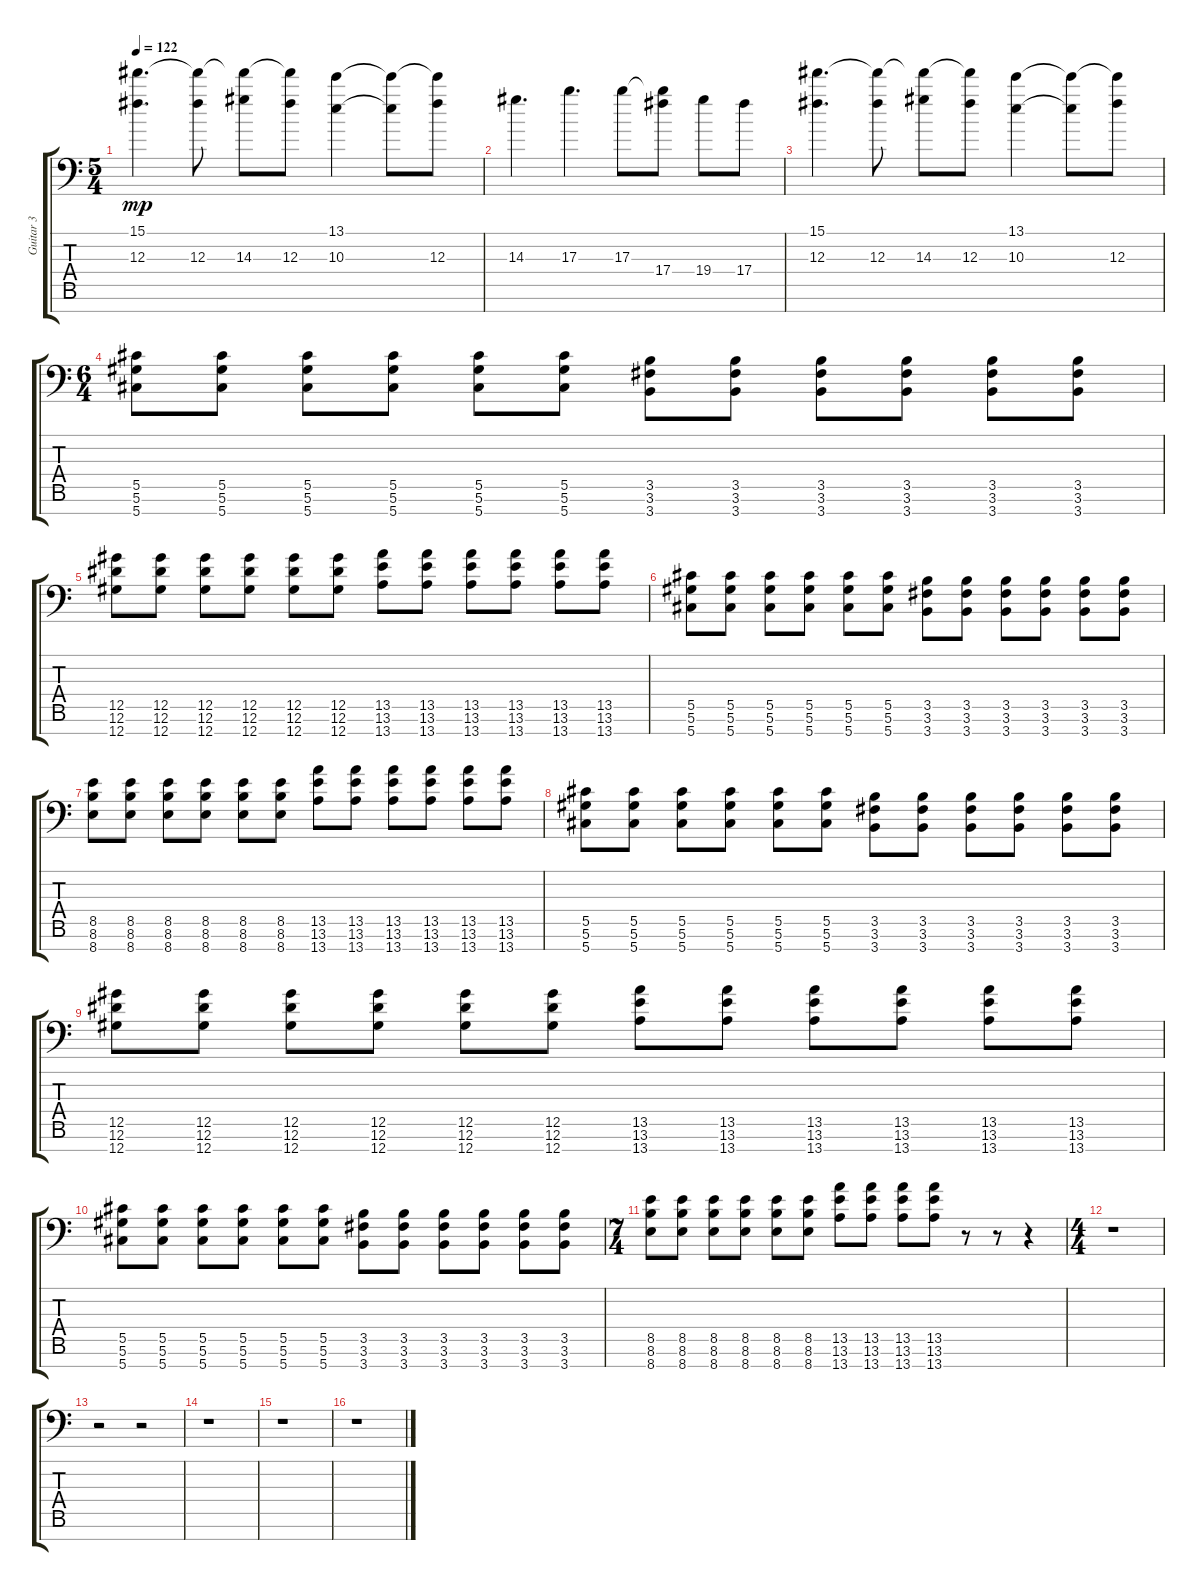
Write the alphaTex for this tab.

\track ("Guitar 3" "Guitar 3") {instrument distortionguitar}
\staff {score tabs}
\tuning (Eb4 Bb3 Gb3 Db3 Ab2 Eb2 Ab1) {hide}
\ts (5 4)
\tempo 122
\clef f4
\ks c
(15.1 12.3).4{d dy mp} (15.1{t} 12.3).8 (15.1{t} 14.3).8 (15.1{t} 12.3).8 (13.1 10.3).4 (13.1{t} 10.3{t}).8 (13.1{t} 12.3).8 |
14.3.4{d} 17.3.4{d} 17.3.8 (17.3{t} 17.4).8 19.4.8 17.4.8 |
(15.1 12.3).4{d} (15.1{t} 12.3).8 (15.1{t} 14.3).8 (15.1{t} 12.3).8 (13.1 10.3).4 (13.1{t} 10.3{t}).8 (13.1{t} 12.3).8 |
\ts (6 4)
(5.5 5.6 5.7).8 (5.5 5.6 5.7).8 (5.5 5.6 5.7).8 (5.5 5.6 5.7).8 (5.5 5.6 5.7).8 (5.5 5.6 5.7).8 (3.5 3.6 3.7).8 (3.5 3.6 3.7).8 (3.5 3.6 3.7).8 (3.5 3.6 3.7).8 (3.5 3.6 3.7).8 (3.5 3.6 3.7).8 |
(12.5 12.6 12.7).8 (12.5 12.6 12.7).8 (12.5 12.6 12.7).8 (12.5 12.6 12.7).8 (12.5 12.6 12.7).8 (12.5 12.6 12.7).8 (13.5 13.6 13.7).8 (13.5 13.6 13.7).8 (13.5 13.6 13.7).8 (13.5 13.6 13.7).8 (13.5 13.6 13.7).8 (13.5 13.6 13.7).8 |
(5.5 5.6 5.7).8 (5.5 5.6 5.7).8 (5.5 5.6 5.7).8 (5.5 5.6 5.7).8 (5.5 5.6 5.7).8 (5.5 5.6 5.7).8 (3.5 3.6 3.7).8 (3.5 3.6 3.7).8 (3.5 3.6 3.7).8 (3.5 3.6 3.7).8 (3.5 3.6 3.7).8 (3.5 3.6 3.7).8 |
(8.5 8.6 8.7).8 (8.5 8.6 8.7).8 (8.5 8.6 8.7).8 (8.5 8.6 8.7).8 (8.5 8.6 8.7).8 (8.5 8.6 8.7).8 (13.5 13.6 13.7).8 (13.5 13.6 13.7).8 (13.5 13.6 13.7).8 (13.5 13.6 13.7).8 (13.5 13.6 13.7).8 (13.5 13.6 13.7).8 |
(5.5 5.6 5.7).8 (5.5 5.6 5.7).8 (5.5 5.6 5.7).8 (5.5 5.6 5.7).8 (5.5 5.6 5.7).8 (5.5 5.6 5.7).8 (3.5 3.6 3.7).8 (3.5 3.6 3.7).8 (3.5 3.6 3.7).8 (3.5 3.6 3.7).8 (3.5 3.6 3.7).8 (3.5 3.6 3.7).8 |
(12.5 12.6 12.7).8 (12.5 12.6 12.7).8 (12.5 12.6 12.7).8 (12.5 12.6 12.7).8 (12.5 12.6 12.7).8 (12.5 12.6 12.7).8 (13.5 13.6 13.7).8 (13.5 13.6 13.7).8 (13.5 13.6 13.7).8 (13.5 13.6 13.7).8 (13.5 13.6 13.7).8 (13.5 13.6 13.7).8 |
(5.5 5.6 5.7).8 (5.5 5.6 5.7).8 (5.5 5.6 5.7).8 (5.5 5.6 5.7).8 (5.5 5.6 5.7).8 (5.5 5.6 5.7).8 (3.5 3.6 3.7).8 (3.5 3.6 3.7).8 (3.5 3.6 3.7).8 (3.5 3.6 3.7).8 (3.5 3.6 3.7).8 (3.5 3.6 3.7).8 |
\ts (7 4)
(8.5 8.6 8.7).8 (8.5 8.6 8.7).8 (8.5 8.6 8.7).8 (8.5 8.6 8.7).8 (8.5 8.6 8.7).8 (8.5 8.6 8.7).8 (13.5 13.6 13.7).8 (13.5 13.6 13.7).8 (13.5 13.6 13.7).8 (13.5 13.6 13.7).8 r.8 r.8 r.4 |
\ts (4 4)
r.1 |
r.2 r.2 |
r.1 |
r.1 |
r.1
